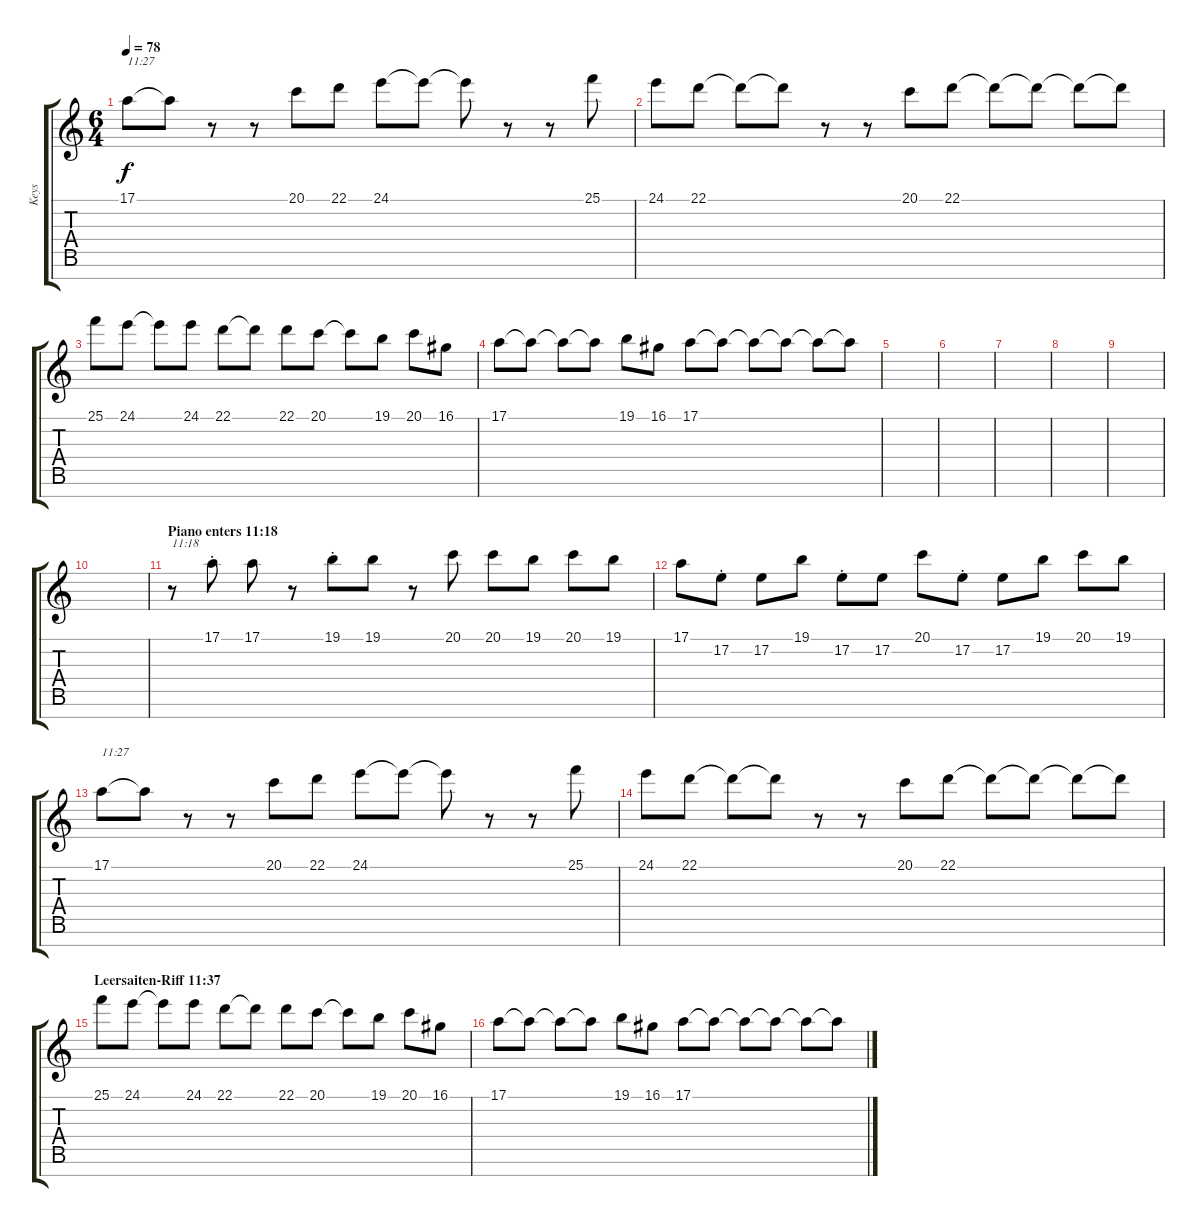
\track ("Keys" "Keys") {instrument brightacousticpiano}
\staff {score tabs}
\tuning (E4 B3 G3 D3 A2 E2 B1) {hide}
\ts (6 4)
\tempo 78
\clef g2
\ks c
17.1.8{txt "11:27" dy f} 17.1{t}.8 r.8 r.8 20.1.8 22.1.8 24.1.8 24.1{t}.8 24.1{t}.8 r.8 r.8 25.1.8 |
24.1.8 22.1.8 22.1{t}.8 22.1{t}.8 r.8 r.8 20.1.8 22.1.8 22.1{t}.8 22.1{t}.8 22.1{t}.8 22.1{t}.8 |
25.1.8 24.1.8 24.1{t}.8 24.1.8 22.1.8 22.1{t}.8 22.1.8 20.1.8 20.1{t}.8 19.1.8 20.1.8 16.1.8 |
17.1.8 17.1{t}.8 17.1{t}.8 17.1{t}.8 19.1.8 16.1.8 17.1.8 17.1{t}.8 17.1{t}.8 17.1{t}.8 17.1{t}.8 17.1{t}.8 |
|
|
|
|
|
|
\section ("" "Piano enters 11:18")
r.8{txt "11:18"} 17.1{st}.8 17.1.8 r.8 19.1{st}.8 19.1.8 r.8 20.1.8 20.1.8 19.1.8 20.1.8 19.1.8 |
17.1.8 17.2{st}.8 17.2.8 19.1.8 17.2{st}.8 17.2.8 20.1.8 17.2{st}.8 17.2.8 19.1.8 20.1.8 19.1.8 |
17.1.8{txt "11:27"} 17.1{t}.8 r.8 r.8 20.1.8 22.1.8 24.1.8 24.1{t}.8 24.1{t}.8 r.8 r.8 25.1.8 |
24.1.8 22.1.8 22.1{t}.8 22.1{t}.8 r.8 r.8 20.1.8 22.1.8 22.1{t}.8 22.1{t}.8 22.1{t}.8 22.1{t}.8 |
\section ("" "Leersaiten-Riff 11:37")
25.1.8 24.1.8 24.1{t}.8 24.1.8 22.1.8 22.1{t}.8 22.1.8 20.1.8 20.1{t}.8 19.1.8 20.1.8 16.1.8 |
17.1.8 17.1{t}.8 17.1{t}.8 17.1{t}.8 19.1.8 16.1.8 17.1.8 17.1{t}.8 17.1{t}.8 17.1{t}.8 17.1{t}.8 17.1{t}.8
